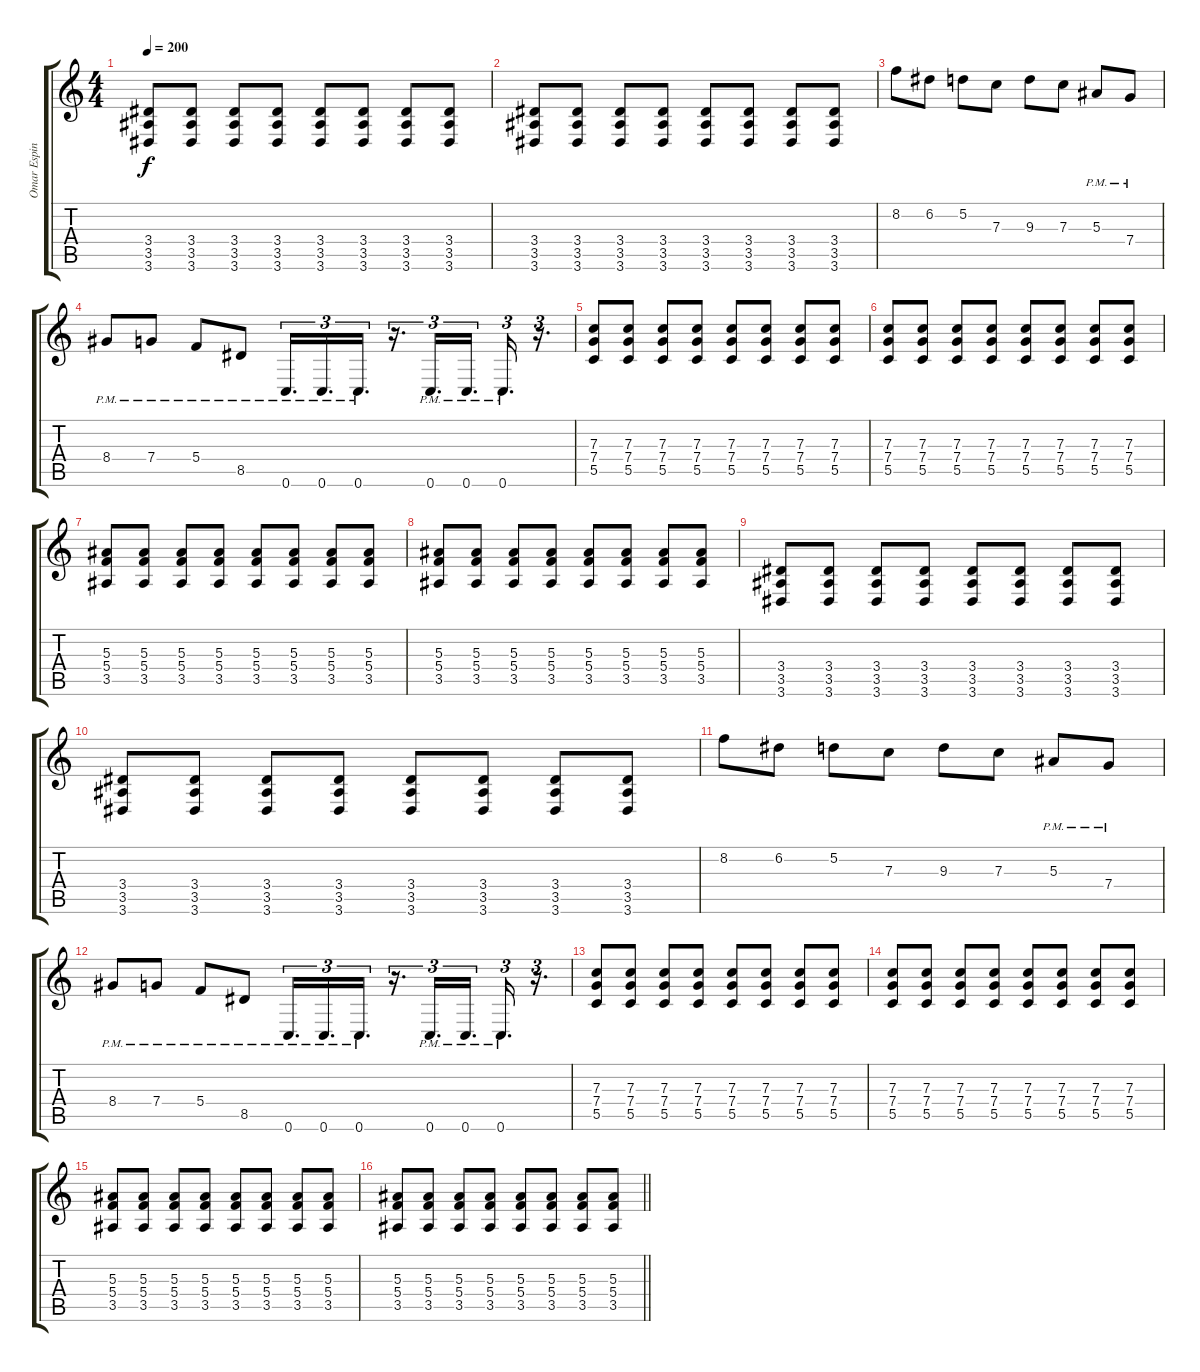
\track ("Omar Espina - Guitar" "Omar Espin") {instrument distortionguitar}
\staff {score tabs}
\tuning (D4 A3 F3 C3 G2 C2) {hide}
\ts (4 4)
\tempo 200
\clef g2
\ks c
(3.4 3.5 3.6).8{dy f} (3.4 3.5 3.6).8 (3.4 3.5 3.6).8 (3.4 3.5 3.6).8 (3.4 3.5 3.6).8 (3.4 3.5 3.6).8 (3.4 3.5 3.6).8 (3.4 3.5 3.6).8 |
(3.4 3.5 3.6).8 (3.4 3.5 3.6).8 (3.4 3.5 3.6).8 (3.4 3.5 3.6).8 (3.4 3.5 3.6).8 (3.4 3.5 3.6).8 (3.4 3.5 3.6).8 (3.4 3.5 3.6).8 |
8.2.8{volume 10} 6.2.8 5.2.8 7.3.8 9.3.8 7.3.8 5.3{pm}.8 7.4{pm}.8 |
8.4{pm}.8 7.4{pm}.8 5.4{pm}.8 8.5{pm}.8 0.6{pm}.16{d tu (3 2)} 0.6{pm}.16{d tu (3 2)} 0.6{pm}.16{d tu (3 2)} r.16{d tu (3 2)} 0.6{pm}.16{d tu (3 2)} 0.6{pm}.16{d tu (3 2)} 0.6{pm}.16{d tu (3 2)} r.16{d tu (3 2)} |
(7.3 7.4 5.5).8{volume 8} (7.3 7.4 5.5).8 (7.3 7.4 5.5).8 (7.3 7.4 5.5).8 (7.3 7.4 5.5).8 (7.3 7.4 5.5).8 (7.3 7.4 5.5).8 (7.3 7.4 5.5).8 |
(7.3 7.4 5.5).8 (7.3 7.4 5.5).8 (7.3 7.4 5.5).8 (7.3 7.4 5.5).8 (7.3 7.4 5.5).8 (7.3 7.4 5.5).8 (7.3 7.4 5.5).8 (7.3 7.4 5.5).8 |
(5.3 5.4 3.5).8 (5.3 5.4 3.5).8 (5.3 5.4 3.5).8 (5.3 5.4 3.5).8 (5.3 5.4 3.5).8 (5.3 5.4 3.5).8 (5.3 5.4 3.5).8 (5.3 5.4 3.5).8 |
(5.3 5.4 3.5).8 (5.3 5.4 3.5).8 (5.3 5.4 3.5).8 (5.3 5.4 3.5).8 (5.3 5.4 3.5).8 (5.3 5.4 3.5).8 (5.3 5.4 3.5).8 (5.3 5.4 3.5).8 |
(3.4 3.5 3.6).8 (3.4 3.5 3.6).8 (3.4 3.5 3.6).8 (3.4 3.5 3.6).8 (3.4 3.5 3.6).8 (3.4 3.5 3.6).8 (3.4 3.5 3.6).8 (3.4 3.5 3.6).8 |
(3.4 3.5 3.6).8 (3.4 3.5 3.6).8 (3.4 3.5 3.6).8 (3.4 3.5 3.6).8 (3.4 3.5 3.6).8 (3.4 3.5 3.6).8 (3.4 3.5 3.6).8 (3.4 3.5 3.6).8 |
8.2.8{volume 10} 6.2.8 5.2.8 7.3.8 9.3.8 7.3.8 5.3{pm}.8 7.4{pm}.8 |
8.4{pm}.8 7.4{pm}.8 5.4{pm}.8 8.5{pm}.8 0.6{pm}.16{d tu (3 2)} 0.6{pm}.16{d tu (3 2)} 0.6{pm}.16{d tu (3 2)} r.16{d tu (3 2)} 0.6{pm}.16{d tu (3 2)} 0.6{pm}.16{d tu (3 2)} 0.6{pm}.16{d tu (3 2)} r.16{d tu (3 2)} |
(7.3 7.4 5.5).8{volume 8} (7.3 7.4 5.5).8 (7.3 7.4 5.5).8 (7.3 7.4 5.5).8 (7.3 7.4 5.5).8 (7.3 7.4 5.5).8 (7.3 7.4 5.5).8 (7.3 7.4 5.5).8 |
(7.3 7.4 5.5).8 (7.3 7.4 5.5).8 (7.3 7.4 5.5).8 (7.3 7.4 5.5).8 (7.3 7.4 5.5).8 (7.3 7.4 5.5).8 (7.3 7.4 5.5).8 (7.3 7.4 5.5).8 |
(5.3 5.4 3.5).8 (5.3 5.4 3.5).8 (5.3 5.4 3.5).8 (5.3 5.4 3.5).8 (5.3 5.4 3.5).8 (5.3 5.4 3.5).8 (5.3 5.4 3.5).8 (5.3 5.4 3.5).8 |
\barLineRight lightlight
(5.3 5.4 3.5).8 (5.3 5.4 3.5).8 (5.3 5.4 3.5).8 (5.3 5.4 3.5).8 (5.3 5.4 3.5).8 (5.3 5.4 3.5).8 (5.3 5.4 3.5).8 (5.3 5.4 3.5).8
